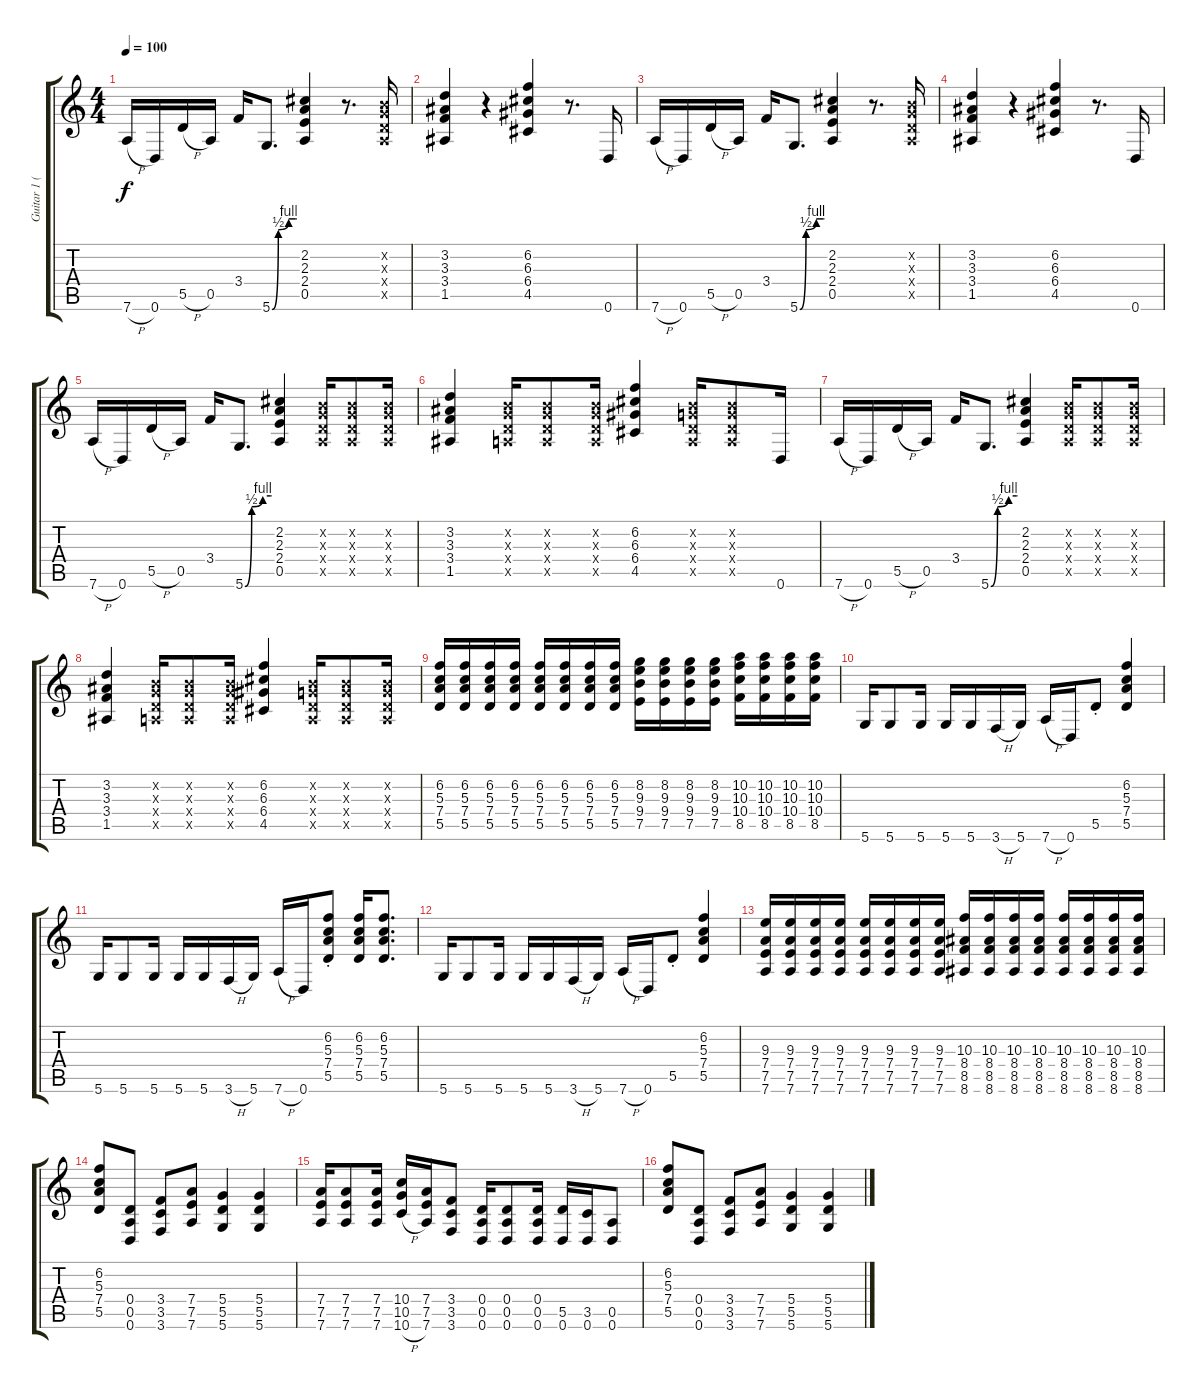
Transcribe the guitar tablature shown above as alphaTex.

\track ("Guitar 1 (Ian D'Sa)" "Guitar 1 (") {instrument distortionguitar}
\staff {score tabs}
\tuning (E4 B3 G3 D3 A2 D2) {hide}
\ts (4 4)
\tempo 100
\clef g2
\ks c
7.6{h}.16{dy f} 0.6.16 5.5{h}.16 0.5.16 3.4.16 5.6{be (custom 0 0 15 2 40 4 57 4 60 4)}.8{d} (2.2 2.3 2.4 0.5).4{balance 8} r.8{d} (0.2{x} 0.3{x} 0.4{x} 0.5{x}).16 |
(3.2 3.3 3.4 1.5).4 r.4 (6.2 6.3 6.4 4.5).4 r.8{d} 0.6.16 |
7.6{h}.16 0.6.16 5.5{h}.16 0.5.16 3.4.16 5.6{be (custom 0 0 15 2 40 4 57 4 60 4)}.8{d} (2.2 2.3 2.4 0.5).4{balance 8} r.8{d} (0.2{x} 0.3{x} 0.4{x} 0.5{x}).16 |
(3.2 3.3 3.4 1.5).4 r.4 (6.2 6.3 6.4 4.5).4 r.8{d} 0.6.16 |
7.6{h}.16 0.6.16 5.5{h}.16 0.5.16 3.4.16 5.6{be (custom 0 0 15 2 40 4 57 4 60 4)}.8{d} (2.2 2.3 2.4 0.5).4 (0.2{x} 0.3{x} 0.4{x} 0.5{x}).16 (0.2{x} 0.3{x} 0.4{x} 0.5{x}).8 (0.2{x} 0.3{x} 0.4{x} 0.5{x}).16 |
(3.2 3.3 3.4 1.5).4 (0.2{x} 0.3{x} 0.4{x} 0.5{x}).16 (0.2{x} 0.3{x} 0.4{x} 0.5{x}).8 (0.2{x} 0.3{x} 0.4{x} 0.5{x}).16 (6.2 6.3 6.4 4.5).4 (0.2{x} 0.3{x} 0.4{x} 0.5{x}).16 (0.2{x} 0.3{x} 0.4{x} 0.5{x}).8 0.6.16 |
7.6{h}.16 0.6.16 5.5{h}.16 0.5.16 3.4.16 5.6{be (custom 0 0 15 2 40 4 57 4 60 4)}.8{d} (2.2 2.3 2.4 0.5).4 (0.2{x} 0.3{x} 0.4{x} 0.5{x}).16 (0.2{x} 0.3{x} 0.4{x} 0.5{x}).8 (0.2{x} 0.3{x} 0.4{x} 0.5{x}).16 |
(3.2 3.3 3.4 1.5).4 (0.2{x} 0.3{x} 0.4{x} 0.5{x}).16 (0.2{x} 0.3{x} 0.4{x} 0.5{x}).8 (0.2{x} 0.3{x} 0.4{x} 0.5{x}).16 (6.2 6.3 6.4 4.5).4 (0.2{x} 0.3{x} 0.4{x} 0.5{x}).16 (0.2{x} 0.3{x} 0.4{x} 0.5{x}).8 (0.2{x} 0.3{x} 0.4{x} 0.5{x}).16 |
(6.2 5.3 7.4 5.5).16 (6.2 5.3 7.4 5.5).16 (6.2 5.3 7.4 5.5).16 (6.2 5.3 7.4 5.5).16 (6.2 5.3 7.4 5.5).16 (6.2 5.3 7.4 5.5).16 (6.2 5.3 7.4 5.5).16 (6.2 5.3 7.4 5.5).16 (8.2 9.3 9.4 7.5).16 (8.2 9.3 9.4 7.5).16 (8.2 9.3 9.4 7.5).16 (8.2 9.3 9.4 7.5).16 (10.2 10.3 10.4 8.5).16 (10.2 10.3 10.4 8.5).16 (10.2 10.3 10.4 8.5).16 (10.2 10.3 10.4 8.5).16 |
5.6.16 5.6.8 5.6.16 5.6.16 5.6.16 3.6{h}.16 5.6.16 7.6{h}.16 0.6.16 5.5{st}.8 (6.2 5.3 7.4 5.5).4 |
5.6.16 5.6.8 5.6.16 5.6.16 5.6.16 3.6{h}.16 5.6.16 7.6{h}.16 0.6.16 (6.2{st} 5.3{st} 7.4{st} 5.5{st}).8 (6.2 5.3 7.4 5.5).16 (6.2 5.3 7.4 5.5).8{d} |
5.6.16 5.6.8 5.6.16 5.6.16 5.6.16 3.6{h}.16 5.6.16 7.6{h}.16 0.6.16 5.5{st}.8 (6.2 5.3 7.4 5.5).4 |
(9.3 7.4 7.5 7.6).16 (9.3 7.4 7.5 7.6).16 (9.3 7.4 7.5 7.6).16 (9.3 7.4 7.5 7.6).16 (9.3 7.4 7.5 7.6).16 (9.3 7.4 7.5 7.6).16 (9.3 7.4 7.5 7.6).16 (9.3 7.4 7.5 7.6).16 (10.3 8.4 8.5 8.6).16 (10.3 8.4 8.5 8.6).16 (10.3 8.4 8.5 8.6).16 (10.3 8.4 8.5 8.6).16 (10.3 8.4 8.5 8.6).16 (10.3 8.4 8.5 8.6).16 (10.3 8.4 8.5 8.6).16 (10.3 8.4 8.5 8.6).16 |
(6.2 5.3 7.4 5.5).8 (0.4 0.5 0.6).8 (3.4 3.5 3.6).8 (7.4 7.5 7.6).8 (5.4 5.5 5.6).4 (5.4 5.5 5.6).4 |
(7.4 7.5 7.6).16 (7.4 7.5 7.6).8 (7.4 7.5 7.6).16 (10.4 10.5 10.6{h}).16 (7.4 7.5 7.6).16 (3.4 3.5 3.6).8 (0.4 0.5 0.6).16 (0.4 0.5 0.6).8 (0.4 0.5 0.6).16 (5.5 0.6).16 (3.5 0.6).16 (0.5 0.6).8 |
(6.2 5.3 7.4 5.5).8 (0.4 0.5 0.6).8 (3.4 3.5 3.6).8 (7.4 7.5 7.6).8 (5.4 5.5 5.6).4 (5.4 5.5 5.6).4
